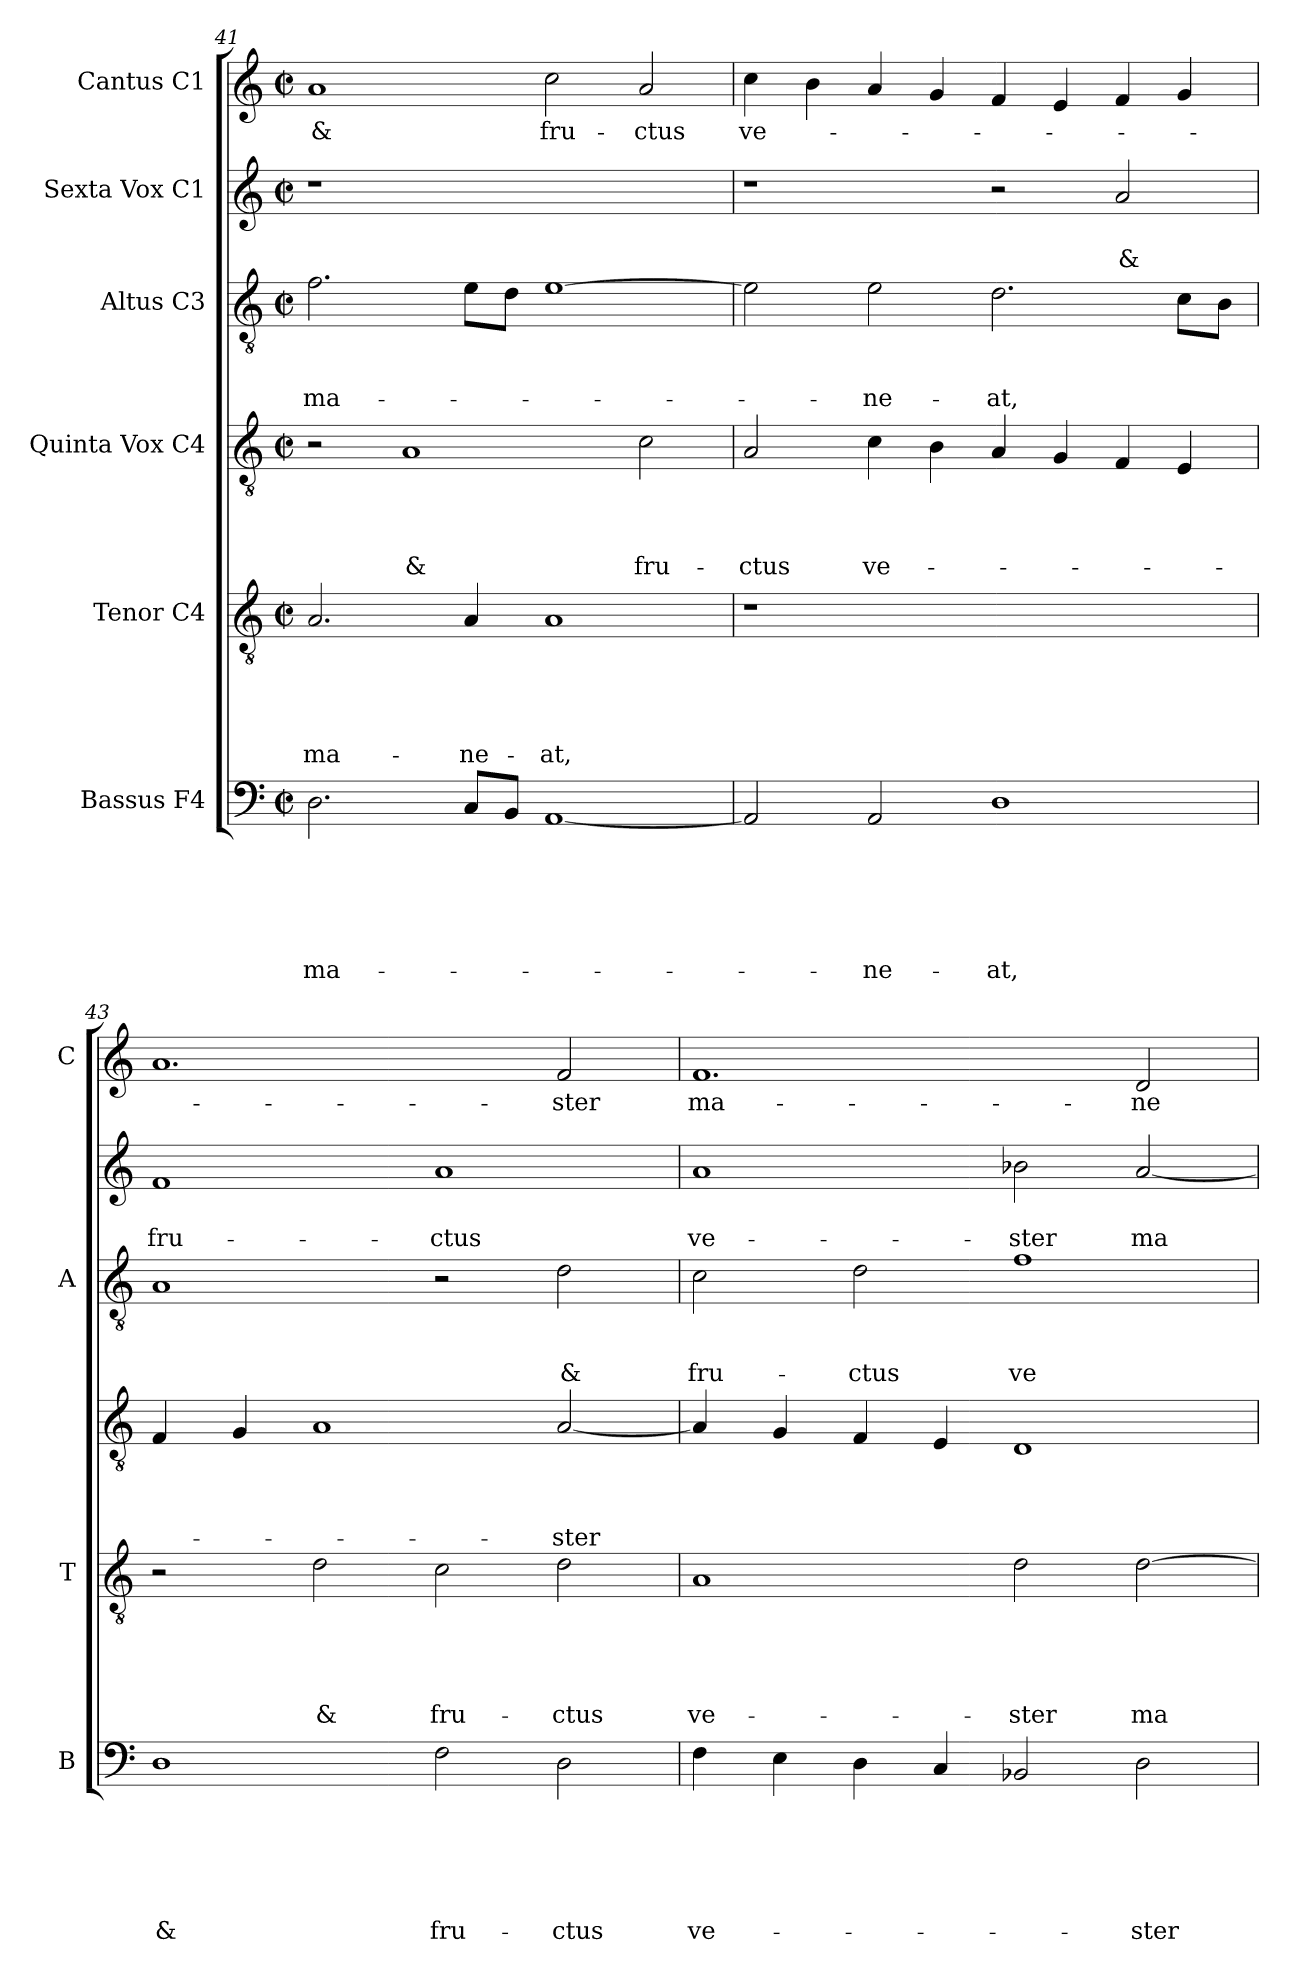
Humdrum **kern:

**kern	**text	**text	**text	**text	**text	**text	**kern	**text	**text	**text	**text	**text	**kern	**text	**text	**text	**text	**kern	**text	**text	**text	**kern	**text	**text	**kern	**text
*part6	*part6	*part6	*part6	*part6	*part6	*part6	*part5	*part5	*part5	*part5	*part5	*part5	*part4	*part4	*part4	*part4	*part4	*part3	*part3	*part3	*part3	*part2	*part2	*part2	*part1	*part1
*staff6	*staff6	*staff6	*staff6	*staff6	*staff6	*staff6	*staff5	*staff5	*staff5	*staff5	*staff5	*staff5	*staff4	*staff4	*staff4	*staff4	*staff4	*staff3	*staff3	*staff3	*staff3	*staff2	*staff2	*staff2	*staff1	*staff1
*I"Bassus F4	*	*	*	*	*	*	*I"Tenor C4	*	*	*	*	*	*I"Quinta Vox C4	*	*	*	*	*I"Altus C3	*	*	*	*I"Sexta Vox C1	*	*	*I"Cantus C1	*
*I'B	*	*	*	*	*	*	*I'T	*	*	*	*	*	*	*	*	*	*	*I'A	*	*	*	*	*	*	*I'C	*
*clefF4	*	*	*	*	*	*	*clefGv2	*	*	*	*	*	*clefGv2	*	*	*	*	*clefGv2	*	*	*	*clefG2	*	*	*clefG2	*
*k[]	*	*	*	*	*	*	*k[]	*	*	*	*	*	*k[]	*	*	*	*	*k[]	*	*	*	*k[]	*	*	*k[]	*
*C:	*	*	*	*	*	*	*C:	*	*	*	*	*	*C:	*	*	*	*	*C:	*	*	*	*C:	*	*	*C:	*
*M2/2	*	*	*	*	*	*	*M2/2	*	*	*	*	*	*M2/2	*	*	*	*	*M2/2	*	*	*	*M2/2	*	*	*M2/2	*
*met(c|)	*	*	*	*	*	*	*met(c|)	*	*	*	*	*	*met(c|)	*	*	*	*	*met(c|)	*	*	*	*met(c|)	*	*	*met(c|)	*
=41	=41	=41	=41	=41	=41	=41	=41	=41	=41	=41	=41	=41	=41	=41	=41	=41	=41	=41	=41	=41	=41	=41	=41	=41	=41	=41
!	!	!	!	!	!	!LO:LY:b	!	!	!	!	!	!LO:LY:b	!	!	!	!	!	!	!	!	!LO:LY:b	!	!	!	!	!LO:LY:b
2.D\	.	.	.	.	.	ma-	2.A/	.	.	.	.	ma-	2r	.	.	.	.	2.f\	.	.	ma-	1r	.	.	1a	&
!	!	!	!	!	!	!	!	!	!	!	!	!	!	!	!	!	!LO:LY:b	!	!	!	!	!	!	!	!	!
.	.	.	.	.	.	.	.	.	.	.	.	.	1A	.	.	.	&	.	.	.	.	.	.	.	.	.
!	!	!	!	!	!	!	!	!	!	!	!	!LO:LY:b	!	!	!	!	!	!	!	!	!	!	!	!	!	!
8C/L	.	.	.	.	.	.	4A/	.	.	.	.	-ne-	.	.	.	.	.	8e\L	.	.	.	.	.	.	.	.
8BB/J	.	.	.	.	.	.	.	.	.	.	.	.	.	.	.	.	.	8d\J	.	.	.	.	.	.	.	.
!	!	!	!	!	!	!	!	!	!	!	!	!LO:LY:b	!	!	!	!	!	!	!	!	!	!	!	!	!	!LO:LY:b
[1AA	.	.	.	.	.	.	1A	.	.	.	.	-at,	.	.	.	.	.	[1e	.	.	.	1ryy	.	.	2cc\	fru-
!	!	!	!	!	!	!	!	!	!	!	!	!	!	!	!	!	!LO:LY:b	!	!	!	!	!	!	!	!	!LO:LY:b
.	.	.	.	.	.	.	.	.	.	.	.	.	2c\	.	.	.	fru-	.	.	.	.	.	.	.	2a/	-ctus
=42	=42	=42	=42	=42	=42	=42	=42	=42	=42	=42	=42	=42	=42	=42	=42	=42	=42	=42	=42	=42	=42	=42	=42	=42	=42	=42
!	!	!	!	!	!	!	!	!	!	!	!	!	!	!	!	!	!LO:LY:b	!	!	!	!	!	!	!	!	!LO:LY:b
2AA/]	.	.	.	.	.	.	1r	.	.	.	.	.	2A/	.	.	.	-ctus	2e\]	.	.	.	1r	.	.	4cc\	ve-
.	.	.	.	.	.	.	.	.	.	.	.	.	.	.	.	.	.	.	.	.	.	.	.	.	4b\	.
!	!	!	!	!	!	!LO:LY:b	!	!	!	!	!	!	!	!	!	!	!LO:LY:b	!	!	!	!LO:LY:b	!	!	!	!	!
2AA/	.	.	.	.	.	-ne-	.	.	.	.	.	.	4c\	.	.	.	ve-	2e\	.	.	-ne-	.	.	.	4a/	.
.	.	.	.	.	.	.	.	.	.	.	.	.	4B\	.	.	.	.	.	.	.	.	.	.	.	4g/	.
!	!	!	!	!	!	!LO:LY:b	!	!	!	!	!	!	!	!	!	!	!	!	!	!	!LO:LY:b	!	!	!	!	!
1D	.	.	.	.	.	-at,	1ryy	.	.	.	.	.	4A/	.	.	.	.	2.d\	.	.	-at,	2r	.	.	4f/	.
.	.	.	.	.	.	.	.	.	.	.	.	.	4G/	.	.	.	.	.	.	.	.	.	.	.	4e/	.
!	!	!	!	!	!	!	!	!	!	!	!	!	!	!	!	!	!	!	!	!	!	!	!	!LO:LY:b	!	!
.	.	.	.	.	.	.	.	.	.	.	.	.	4F/	.	.	.	.	.	.	.	.	2a/	.	&	4f/	.
.	.	.	.	.	.	.	.	.	.	.	.	.	4E/	.	.	.	.	8c\L	.	.	.	.	.	.	4g/	.
.	.	.	.	.	.	.	.	.	.	.	.	.	.	.	.	.	.	8B\J	.	.	.	.	.	.	.	.
!!LO:LB:g=z
=43	=43	=43	=43	=43	=43	=43	=43	=43	=43	=43	=43	=43	=43	=43	=43	=43	=43	=43	=43	=43	=43	=43	=43	=43	=43	=43
!	!	!	!	!	!	!LO:LY:b	!	!	!	!	!	!	!	!	!	!	!	!	!	!	!	!	!	!LO:LY:b	!	!
1D	.	.	.	.	.	&	2r	.	.	.	.	.	4F/	.	.	.	.	1A	.	.	.	1f	.	fru-	1.a	.
.	.	.	.	.	.	.	.	.	.	.	.	.	4G/	.	.	.	.	.	.	.	.	.	.	.	.	.
!	!	!	!	!	!	!	!	!	!	!	!	!LO:LY:b	!	!	!	!	!	!	!	!	!	!	!	!	!	!
.	.	.	.	.	.	.	2d\	.	.	.	.	&	1A	.	.	.	.	.	.	.	.	.	.	.	.	.
!	!	!	!	!	!	!LO:LY:b	!	!	!	!	!	!LO:LY:b	!	!	!	!	!	!	!	!	!	!	!	!LO:LY:b	!	!
2F\	.	.	.	.	.	fru-	2c\	.	.	.	.	fru-	.	.	.	.	.	2r	.	.	.	1a	.	-ctus	.	.
!	!	!	!	!	!	!LO:LY:b	!	!	!	!	!	!LO:LY:b	!	!	!	!	!LO:LY:b	!	!	!	!LO:LY:b	!	!	!	!	!LO:LY:b
2D\	.	.	.	.	.	-ctus	2d\	.	.	.	.	-ctus	[2A/	.	.	.	-ster	2d\	.	.	&	.	.	.	2f/	-ster
=44	=44	=44	=44	=44	=44	=44	=44	=44	=44	=44	=44	=44	=44	=44	=44	=44	=44	=44	=44	=44	=44	=44	=44	=44	=44	=44
!	!	!	!	!	!	!LO:LY:b	!	!	!	!	!	!LO:LY:b	!	!	!	!	!	!	!	!	!LO:LY:b	!	!	!LO:LY:b	!	!LO:LY:b
4F\	.	.	.	.	.	ve-	1A	.	.	.	.	ve-	4A/]	.	.	.	.	2c\	.	.	fru-	1a	.	ve-	1.f	ma-
4E\	.	.	.	.	.	.	.	.	.	.	.	.	4G/	.	.	.	.	.	.	.	.	.	.	.	.	.
!	!	!	!	!	!	!	!	!	!	!	!	!	!	!	!	!	!	!	!	!	!LO:LY:b	!	!	!	!	!
4D\	.	.	.	.	.	.	.	.	.	.	.	.	4F/	.	.	.	.	2d\	.	.	-ctus	.	.	.	.	.
4C/	.	.	.	.	.	.	.	.	.	.	.	.	4E/	.	.	.	.	.	.	.	.	.	.	.	.	.
!	!	!	!	!	!	!	!	!	!	!	!	!LO:LY:b	!	!	!	!	!	!	!	!	!LO:LY:b	!	!	!LO:LY:b	!	!
2BB-X/	.	.	.	.	.	.	2d\	.	.	.	.	-ster	1D	.	.	.	.	1f	.	.	ve-	2b-X\	.	-ster	.	.
!	!	!	!	!	!	!LO:LY:b	!	!	!	!	!	!LO:LY:b	!	!	!	!	!	!	!	!	!	!	!	!LO:LY:b	!	!LO:LY:b
2D\	.	.	.	.	.	-ster	[2d\	.	.	.	.	ma-	.	.	.	.	.	.	.	.	.	[2a/	.	ma-	2d/	-ne-
=	=	=	=	=	=	=	=	=	=	=	=	=	=	=	=	=	=	=	=	=	=	=	=	=	=	=
*-	*-	*-	*-	*-	*-	*-	*-	*-	*-	*-	*-	*-	*-	*-	*-	*-	*-	*-	*-	*-	*-	*-	*-	*-	*-	*-
